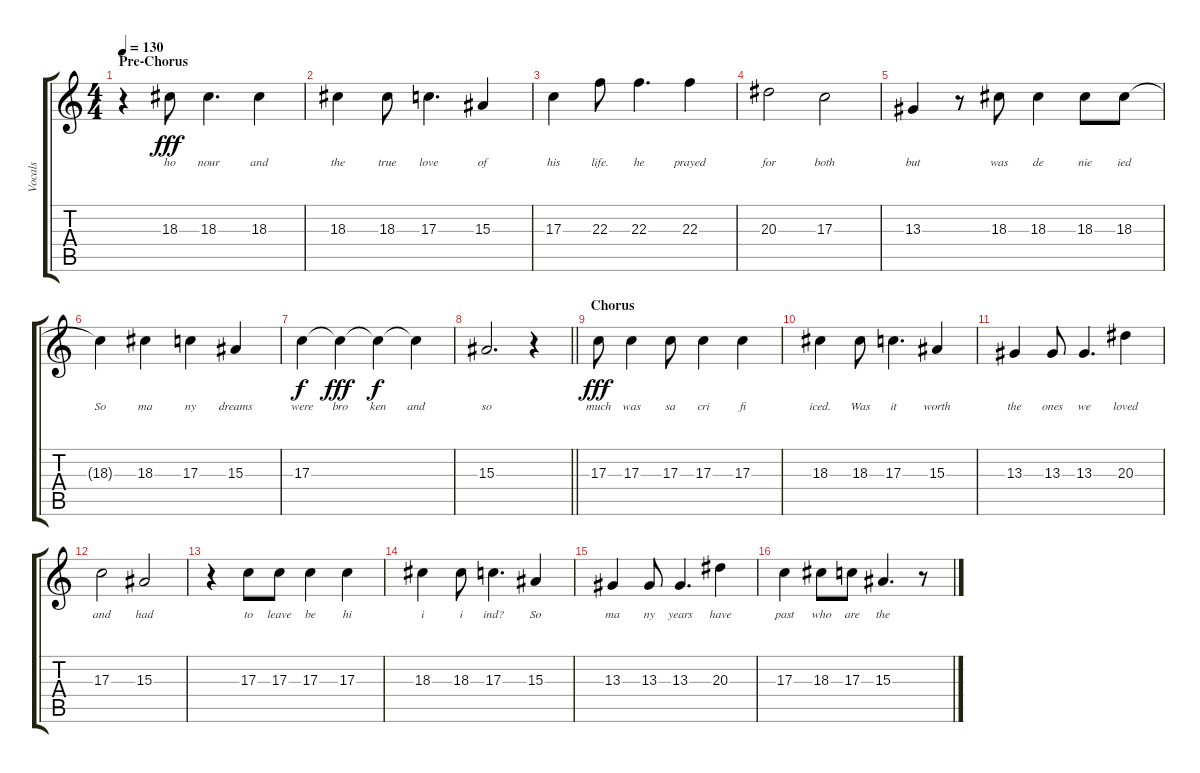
\track ("Vocals" "Vocals") {instrument violin}
\staff {score tabs}
\tuning (E4 B3 G3 D3 A2 E2) {hide}
\ts (4 4)
\section ("" "Pre-Chorus")
\tempo 130
\clef g2
\ks c
r.4{dy fff} 18.3.8{lyrics (0 "ho") lyrics (1 "") lyrics (2 "") lyrics (3 "") lyrics (4 "")} 18.3.4{d lyrics (0 "nour") lyrics (1 "") lyrics (2 "") lyrics (3 "") lyrics (4 "")} 18.3.4{lyrics (0 "and") lyrics (1 "") lyrics (2 "") lyrics (3 "") lyrics (4 "")} |
18.3.4{lyrics (0 "the") lyrics (1 "") lyrics (2 "") lyrics (3 "") lyrics (4 "")} 18.3.8{lyrics (0 "true") lyrics (1 "") lyrics (2 "") lyrics (3 "") lyrics (4 "")} 17.3.4{d lyrics (0 "love") lyrics (1 "") lyrics (2 "") lyrics (3 "") lyrics (4 "")} 15.3.4{lyrics (0 "of") lyrics (1 "") lyrics (2 "") lyrics (3 "") lyrics (4 "")} |
17.3.4{lyrics (0 "his") lyrics (1 "") lyrics (2 "") lyrics (3 "") lyrics (4 "")} 22.3.8{lyrics (0 "life.") lyrics (1 "") lyrics (2 "") lyrics (3 "") lyrics (4 "")} 22.3.4{d lyrics (0 "he") lyrics (1 "") lyrics (2 "") lyrics (3 "") lyrics (4 "")} 22.3.4{lyrics (0 "prayed") lyrics (1 "") lyrics (2 "") lyrics (3 "") lyrics (4 "")} |
20.3.2{lyrics (0 "for") lyrics (1 "") lyrics (2 "") lyrics (3 "") lyrics (4 "")} 17.3.2{lyrics (0 "both") lyrics (1 "") lyrics (2 "") lyrics (3 "") lyrics (4 "")} |
13.3.4{lyrics (0 "but") lyrics (1 "") lyrics (2 "") lyrics (3 "") lyrics (4 "")} r.8 18.3.8{lyrics (0 "was") lyrics (1 "") lyrics (2 "") lyrics (3 "") lyrics (4 "")} 18.3.4{lyrics (0 "de") lyrics (1 "") lyrics (2 "") lyrics (3 "") lyrics (4 "")} 18.3.8{lyrics (0 "nie") lyrics (1 "") lyrics (2 "") lyrics (3 "") lyrics (4 "")} 18.3.8{lyrics (0 "ied") lyrics (1 "") lyrics (2 "") lyrics (3 "") lyrics (4 "")} |
18.3{t}.4{lyrics (0 "So") lyrics (1 "") lyrics (2 "") lyrics (3 "") lyrics (4 "")} 18.3.4{lyrics (0 "ma") lyrics (1 "") lyrics (2 "") lyrics (3 "") lyrics (4 "")} 17.3.4{lyrics (0 "ny") lyrics (1 "") lyrics (2 "") lyrics (3 "") lyrics (4 "")} 15.3.4{lyrics (0 "dreams") lyrics (1 "") lyrics (2 "") lyrics (3 "") lyrics (4 "")} |
17.3.4{lyrics (0 "were") lyrics (1 "") lyrics (2 "") lyrics (3 "") lyrics (4 "") dy f balance 5} 17.3{t}.4{lyrics (0 "bro") lyrics (1 "") lyrics (2 "") lyrics (3 "") lyrics (4 "") dy fff balance 11} 17.3{t}.4{lyrics (0 "ken") lyrics (1 "") lyrics (2 "") lyrics (3 "") lyrics (4 "") dy f balance 4} 17.3{t}.4{lyrics (0 "and") lyrics (1 "") lyrics (2 "") lyrics (3 "") lyrics (4 "") balance 12} |
\barLineRight lightlight
15.3.2{d lyrics (0 "so") lyrics (1 "") lyrics (2 "") lyrics (3 "") lyrics (4 "") balance 8} r.4 |
\section ("" "Chorus")
17.3.8{lyrics (0 "much") lyrics (1 "") lyrics (2 "") lyrics (3 "") lyrics (4 "") dy fff} 17.3.4{lyrics (0 "was") lyrics (1 "") lyrics (2 "") lyrics (3 "") lyrics (4 "")} 17.3.8{lyrics (0 "sa") lyrics (1 "") lyrics (2 "") lyrics (3 "") lyrics (4 "")} 17.3.4{lyrics (0 "cri") lyrics (1 "") lyrics (2 "") lyrics (3 "") lyrics (4 "")} 17.3.4{lyrics (0 "fi") lyrics (1 "") lyrics (2 "") lyrics (3 "") lyrics (4 "")} |
18.3.4{lyrics (0 "iced.") lyrics (1 "") lyrics (2 "") lyrics (3 "") lyrics (4 "")} 18.3.8{lyrics (0 "Was") lyrics (1 "") lyrics (2 "") lyrics (3 "") lyrics (4 "")} 17.3.4{d lyrics (0 "it") lyrics (1 "") lyrics (2 "") lyrics (3 "") lyrics (4 "")} 15.3.4{lyrics (0 "worth") lyrics (1 "") lyrics (2 "") lyrics (3 "") lyrics (4 "")} |
13.3.4{lyrics (0 "the") lyrics (1 "") lyrics (2 "") lyrics (3 "") lyrics (4 "")} 13.3.8{lyrics (0 "ones") lyrics (1 "") lyrics (2 "") lyrics (3 "") lyrics (4 "")} 13.3.4{d lyrics (0 "we") lyrics (1 "") lyrics (2 "") lyrics (3 "") lyrics (4 "")} 20.3.4{lyrics (0 "loved") lyrics (1 "") lyrics (2 "") lyrics (3 "") lyrics (4 "")} |
17.3.2{lyrics (0 "and") lyrics (1 "") lyrics (2 "") lyrics (3 "") lyrics (4 "")} 15.3.2{lyrics (0 "had") lyrics (1 "") lyrics (2 "") lyrics (3 "") lyrics (4 "")} |
r.4 17.3.8{lyrics (0 "to") lyrics (1 "") lyrics (2 "") lyrics (3 "") lyrics (4 "")} 17.3.8{lyrics (0 "leave") lyrics (1 "") lyrics (2 "") lyrics (3 "") lyrics (4 "")} 17.3.4{lyrics (0 "be") lyrics (1 "") lyrics (2 "") lyrics (3 "") lyrics (4 "")} 17.3.4{lyrics (0 "hi") lyrics (1 "") lyrics (2 "") lyrics (3 "") lyrics (4 "")} |
18.3.4{lyrics (0 "i") lyrics (1 "") lyrics (2 "") lyrics (3 "") lyrics (4 "")} 18.3.8{lyrics (0 "i") lyrics (1 "") lyrics (2 "") lyrics (3 "") lyrics (4 "")} 17.3.4{d lyrics (0 "ind?") lyrics (1 "") lyrics (2 "") lyrics (3 "") lyrics (4 "")} 15.3.4{lyrics (0 "So") lyrics (1 "") lyrics (2 "") lyrics (3 "") lyrics (4 "")} |
13.3.4{lyrics (0 "ma") lyrics (1 "") lyrics (2 "") lyrics (3 "") lyrics (4 "")} 13.3.8{lyrics (0 "ny") lyrics (1 "") lyrics (2 "") lyrics (3 "") lyrics (4 "")} 13.3.4{d lyrics (0 "years") lyrics (1 "") lyrics (2 "") lyrics (3 "") lyrics (4 "")} 20.3.4{lyrics (0 "have") lyrics (1 "") lyrics (2 "") lyrics (3 "") lyrics (4 "")} |
17.3.4{lyrics (0 "past") lyrics (1 "") lyrics (2 "") lyrics (3 "") lyrics (4 "")} 18.3.8{lyrics (0 "who") lyrics (1 "") lyrics (2 "") lyrics (3 "") lyrics (4 "")} 17.3.8{lyrics (0 "are") lyrics (1 "") lyrics (2 "") lyrics (3 "") lyrics (4 "")} 15.3.4{d lyrics (0 "the") lyrics (1 "") lyrics (2 "") lyrics (3 "") lyrics (4 "")} r.8
